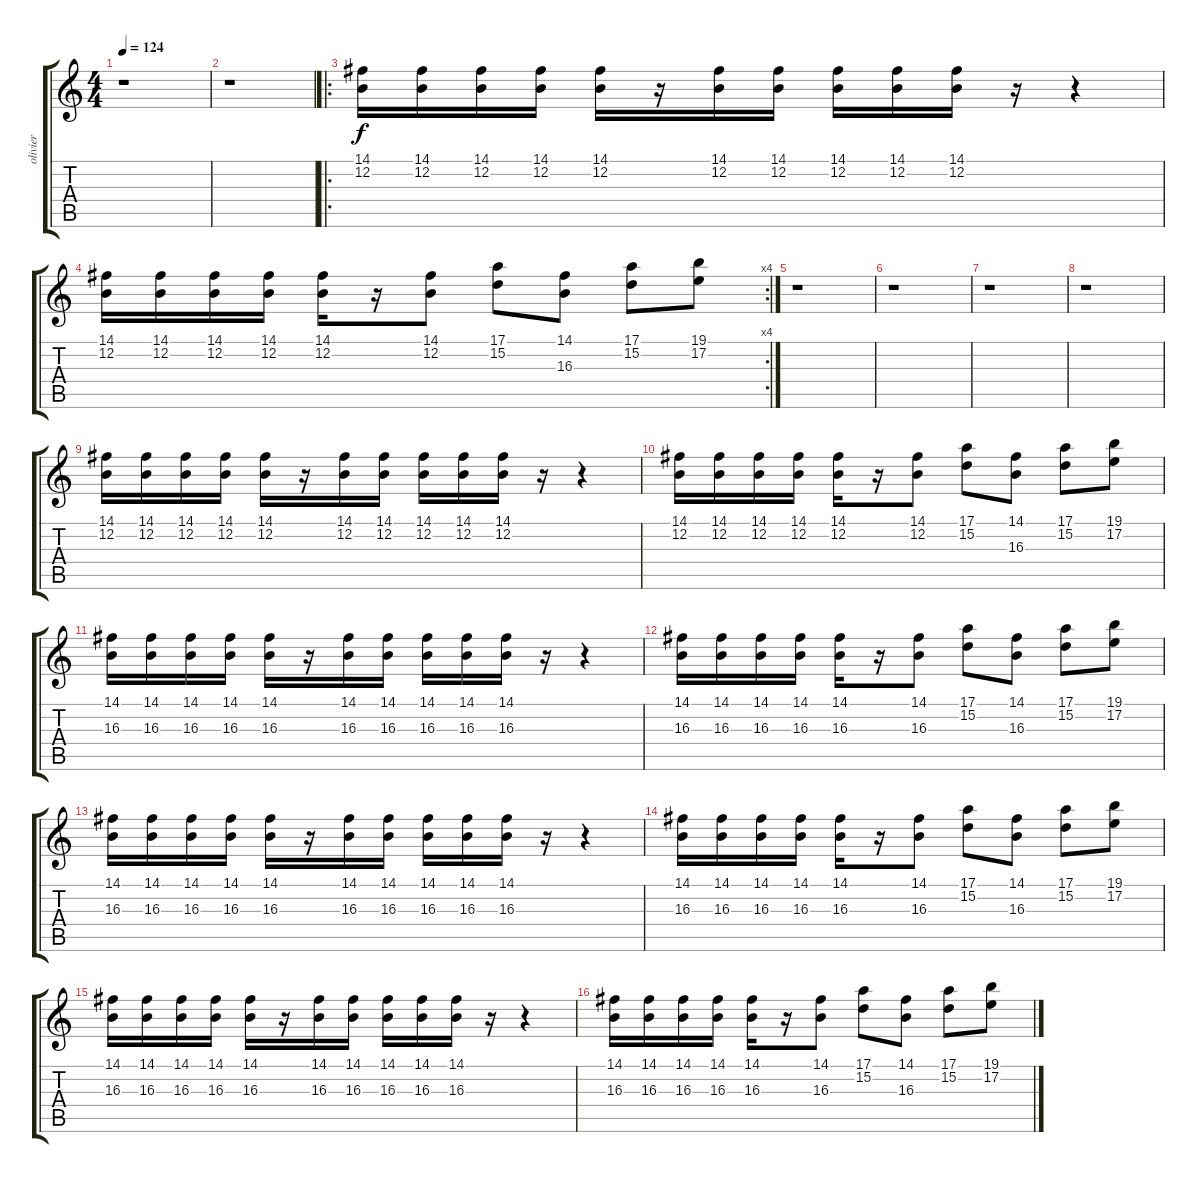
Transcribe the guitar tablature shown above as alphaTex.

\track ("olivier" "olivier") {instrument trumpet}
\staff {score tabs}
\tuning (E4 B3 G3 D3 A2 D2) {hide}
\ts (4 4)
\tempo 124
\clef g2
\ks c
r.1{dy f} |
r.1 |
\ro
(14.1 12.2).16 (14.1 12.2).16 (14.1 12.2).16 (14.1 12.2).16 (14.1 12.2).16 r.16 (14.1 12.2).16 (14.1 12.2).16 (14.1 12.2).16 (14.1 12.2).16 (14.1 12.2).16 r.16 r.4 |
\rc 4
(14.1 12.2).16 (14.1 12.2).16 (14.1 12.2).16 (14.1 12.2).16 (14.1 12.2).16 r.16 (14.1 12.2).8 (17.1 15.2).8 (14.1 16.3).8 (17.1 15.2).8 (19.1 17.2).8 |
r.1 |
r.1 |
r.1 |
r.1 |
(14.1 12.2).16 (14.1 12.2).16 (14.1 12.2).16 (14.1 12.2).16 (14.1 12.2).16 r.16 (14.1 12.2).16 (14.1 12.2).16 (14.1 12.2).16 (14.1 12.2).16 (14.1 12.2).16 r.16 r.4 |
(14.1 12.2).16 (14.1 12.2).16 (14.1 12.2).16 (14.1 12.2).16 (14.1 12.2).16 r.16 (14.1 12.2).8 (17.1 15.2).8 (14.1 16.3).8 (17.1 15.2).8 (19.1 17.2).8 |
(14.1 16.3).16 (14.1 16.3).16 (14.1 16.3).16 (14.1 16.3).16 (14.1 16.3).16 r.16 (14.1 16.3).16 (14.1 16.3).16 (14.1 16.3).16 (14.1 16.3).16 (14.1 16.3).16 r.16 r.4 |
(14.1 16.3).16 (14.1 16.3).16 (14.1 16.3).16 (14.1 16.3).16 (14.1 16.3).16 r.16 (14.1 16.3).8 (17.1 15.2).8 (14.1 16.3).8 (17.1 15.2).8 (19.1 17.2).8 |
(14.1 16.3).16 (14.1 16.3).16 (14.1 16.3).16 (14.1 16.3).16 (14.1 16.3).16 r.16 (14.1 16.3).16 (14.1 16.3).16 (14.1 16.3).16 (14.1 16.3).16 (14.1 16.3).16 r.16 r.4 |
(14.1 16.3).16 (14.1 16.3).16 (14.1 16.3).16 (14.1 16.3).16 (14.1 16.3).16 r.16 (14.1 16.3).8 (17.1 15.2).8 (14.1 16.3).8 (17.1 15.2).8 (19.1 17.2).8 |
(14.1 16.3).16 (14.1 16.3).16 (14.1 16.3).16 (14.1 16.3).16 (14.1 16.3).16 r.16 (14.1 16.3).16 (14.1 16.3).16 (14.1 16.3).16 (14.1 16.3).16 (14.1 16.3).16 r.16 r.4 |
(14.1 16.3).16 (14.1 16.3).16 (14.1 16.3).16 (14.1 16.3).16 (14.1 16.3).16 r.16 (14.1 16.3).8 (17.1 15.2).8 (14.1 16.3).8 (17.1 15.2).8 (19.1 17.2).8
